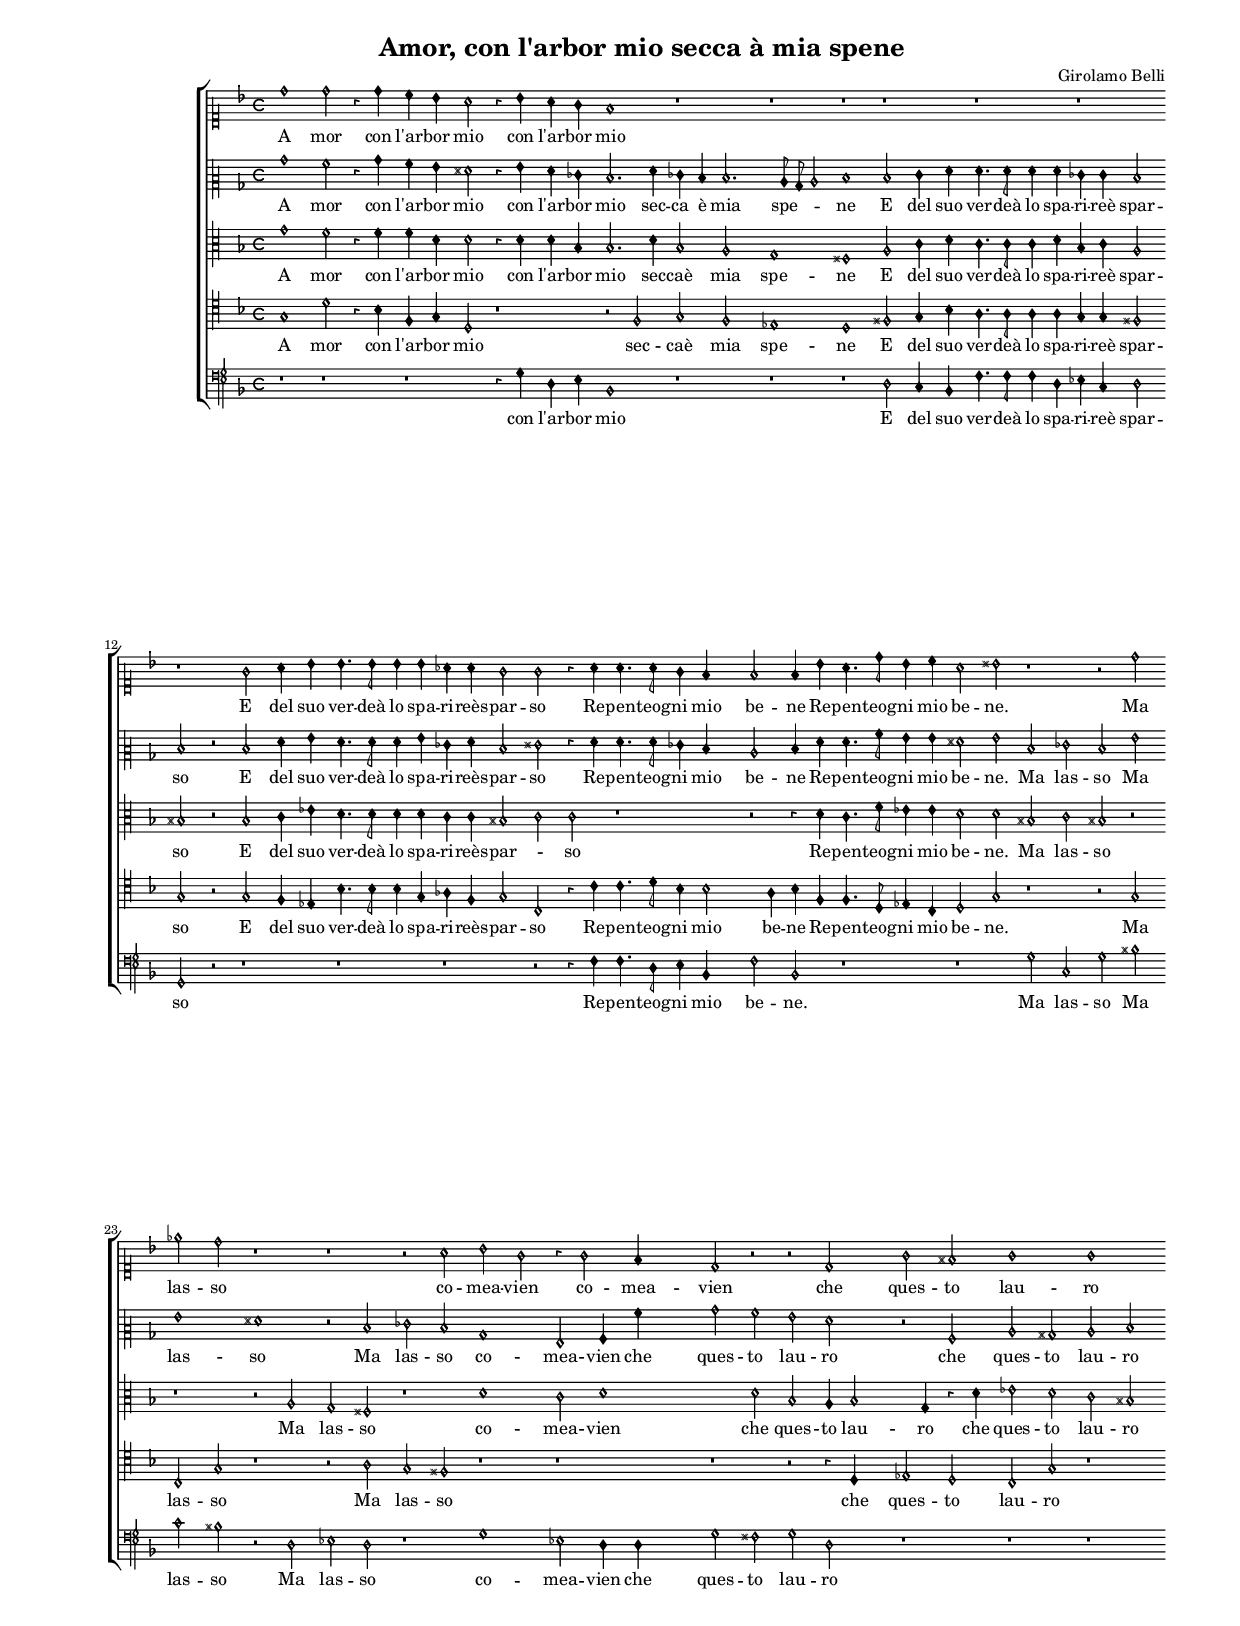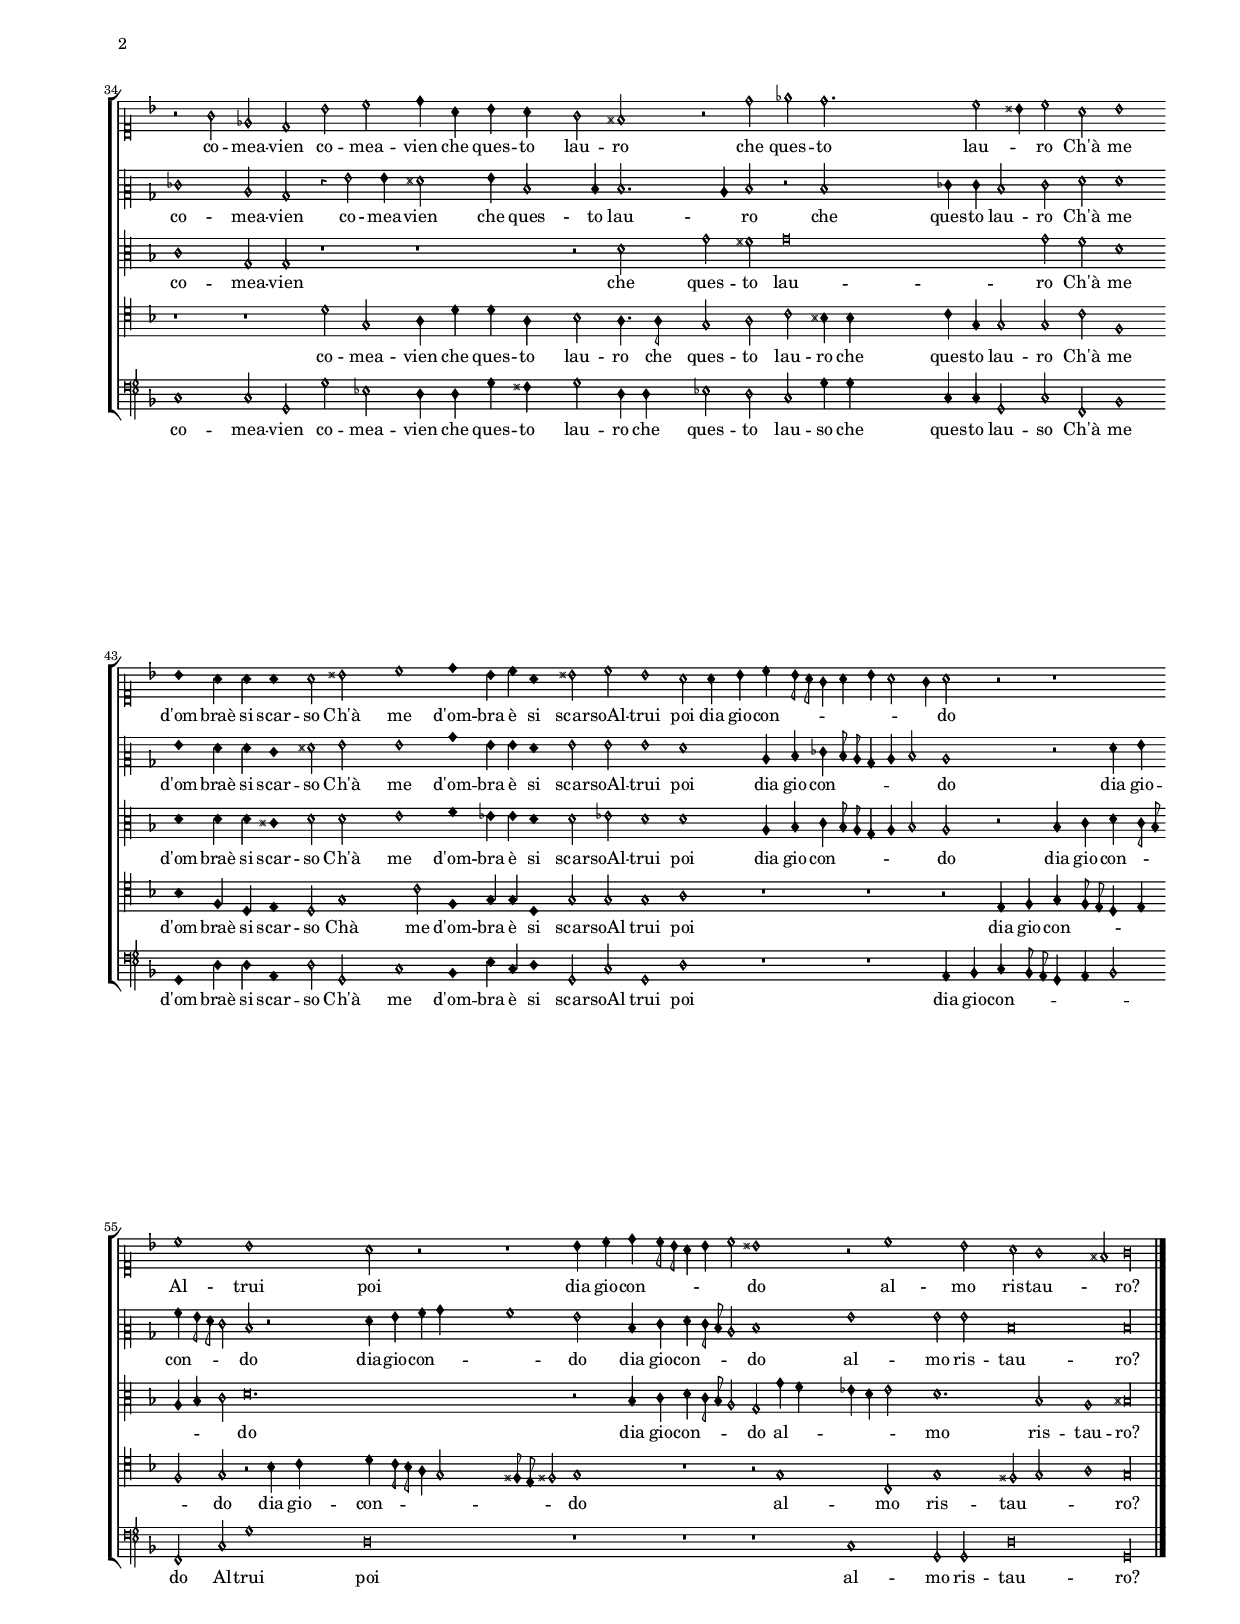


\version "2.12.0"







#(set-default-paper-size "a4")



\paper {
 top-system-spacing #'basic-distance = #10
  system-system-spacing #'basic-distance = #35
  last-bottom-spacing #'basic-distance = #10


  line-width    = 177.348\mm

  left-margin   = 19.9965\mm
 
 top-margin    = 12.656\mm
 
 bottom-margin = 12.656\mm
 
 %%indent = 0 \mm 

  %%set to ##t if your score is less than one page:
 
  ragged-last-bottom = ##t 
  ragged-bottom = ##f
 
  %% system-separator-markup = \slashSeparator 
  
}




\header {

    title = "Amor, con l'arbor mio secca à mia spene"

    composer = "Girolamo Belli"
    
}






AvoiceAA = \relative c'{

\set Score.defaultBarType = "empty"
\override Staff.TimeSignature #'style = #'neomensural
\override Staff.Accidental #'glyph-name-alist = #alteration-mensural-glyph-name-alist
\override Stem #'flag-style = #'mensural
\override Stem #'thickness = #1.0
   \override Voice.NoteHead #'style = #'petrucci
\override Voice.Rest #'style = #'neomensural
\override Score.SpacingSpanner #'spacing-increment = #1.0 % tight spacing     
%% esto se usa para omitir el corchete   override Score.SystemStartBracket #'transparent = ##t
       \clef "petrucci-c1"
 
    \key f \major 
    
 
    \time 4/4 

\autoBeamOff


    d'1      | % 1
 
   d2 r4 d      | % 2
  
  c bes a2      | % 3

    r4 bes a g      | % 4
  
  f1      | % 5
 
\cadenzaOn
   r1 s4 
\cadenzaOff
            | % 
 
\set Score.currentBarNumber = #7
   r1 | % 7 
   r1 | % 8 
   r1 | % 9 
   r1 | % 10 
   r1 | % 11 
   r1      | % 12
\set Score.currentBarNumber = #13
   g2 a4 bes      | % 13

    bes4. bes8 bes4 bes      | % 14
 
   aes  aes g2      | % 15
  
  g r4 a      | % 16
 
\cadenzaOn
   a4. a8 g4 f  s4 
  \cadenzaOff
       | % 17
 
   f2 f4 bes          | % 18
  
\set Score.currentBarNumber = #19
  a4. d8 bes4 c      | % 19
  
  a2 bis      | % 20
 
   r1  | % 
 
   r2 d      | % 22
 
   ees d      | % 23
 
   r1  | % 

   r1      | % 25
\set Score.currentBarNumber = #26
    r2 a      | % 26
 
   bes g      | % 27
 
 \cadenzaOn
  r4 g2 f4  s2 
    \cadenzaOff
       | % 28
 
   d2 r      | % 29
  
\cadenzaOn
  r d  s4 
 \cadenzaOff
          | % 30
 
   g2 fis      | % 31
 
   g1           | % 32
 
\set Score.currentBarNumber = #33
   g      | % 33
 
   r2 g      | % 34
 
   ees d      | % 35
  
  bes' c      | % 36
 
\cadenzaOn
   d4 a bes a  s4 
   \cadenzaOff
      | % 37
 
\cadenzaOn
   g2 fis  s4 
   \cadenzaOff
     | % 38
  
  r2 d'           | % 39
 
\set Score.currentBarNumber = #40

\cadenzaOn
   ees d2. s4 s2   
 \cadenzaOff
       | % 40

    s4 c2 bis4      | % 41
 
   c2 a      | % 42
 
   bes1      | % 43
  \override Voice.NoteHead #'style = #'harmonic-black
\cadenzaOn
   bes1 a4 a a1 
    \cadenzaOff
      | % 44
  \override Voice.NoteHead #'style = #'petrucci
\cadenzaOn
   a2 bis  s2 
  \cadenzaOff
             | % 45
 
\set Score.currentBarNumber = #46
   c1      | % 46
  \override Voice.NoteHead #'style = #'harmonic-black
\cadenzaOn
 d1 bes4 c a1 
     \cadenzaOff
       | % 47
\override Voice.NoteHead #'style = #'petrucci
    bis2 c     | % 48
 
   bes1      | % 49
  
  a2 a4 bes      | % 50
 
   c bes8 a g4 a        | % 51
 
   bes a2 g4           | % 52
 
\set Score.currentBarNumber = #53
   a2 r      | % 53
 
   r1    | % 
 
   c1      | % 55
 
 \cadenzaOn
   bes  s1 s1
    \cadenzaOff
   | % 56
 
 \cadenzaOn
   a2 r s1
   \cadenzaOff
    | % 57
  
  r1  | % 
 
   bes4 c d c8 bes           | % 59
 
\set Score.currentBarNumber = #60
   a4 bes c2     | % 60
 
\cadenzaOn
   bis1   s2 
    \cadenzaOff
     | % 61
 
\cadenzaOn
   r2 c1  
    \cadenzaOff
      | % 62
 
\cadenzaOn
   s2 bis    s2 
    \cadenzaOff
     | % 63
 
 \cadenzaOn
   a g1 s2   
\cadenzaOff
      | % 64
 
   s2 fis    | % 65
 
   g\longa  \bar "|." 

\override Staff.BarLine #'transparent = ##f
}% end of last bar in partorvoice

 





AvoiceBA = \relative c'{

   \override Staff.TimeSignature #'style = #'neomensural
\override Staff.Accidental #'glyph-name-alist = #alteration-mensural-glyph-name-alist
\override Stem #'flag-style = #'mensural
\override Stem #'thickness = #1.0
   \override Voice.NoteHead #'style = #'petrucci
\override Voice.Rest #'style = #'neomensural  
\override Score.SpacingSpanner #'spacing-increment = #1.0 % tight spacing     
  \clef "petrucci-c2"
    \key f \major 
    

    \time 4/4 
\autoBeamOff


    bes'1      | % 1
 
   a2 r4 bes      | % 2
  
  a g fis2      | % 3
  
  r4 g f ees      | % 4

    d2. f4      | % 5
  
\cadenzaOn
  ees d d2. 
\cadenzaOff
         | % 6
 
   s4 c8 bes c2      | % 7

    d1      | % 8
 
   d2 e4 f      | % 9
 
   f4. f8 f4 f      | % 10

    ees ees d2      | % 11
 
   d r      | % 12
 
   d f4 g      | % 13
 
   f4. f8 f4 g      | % 14

    ees f d2      | % 15
 
   eis r4 f      | % 16
 
\cadenzaOn
   f4. f8 ees4 d   s4 
 \cadenzaOff
       | % 17
  
  c2 d4 f      | % 18
 
   f4. a8 g4 g      | % 19
 
   fis2 g      | % 20
 
   d ees      | % 21
 
   d g      | % 22
 
   g1      | % 23
  
  fis      | % 24
 
   r2 d      | % 25
  
  ees d      | % 26
 
   bes1      | % 27
 
\cadenzaOn
   g2 a4 a'    s2 
  \cadenzaOff
       | % 28
 
   bes2 a      | % 29
 
\cadenzaOn
   g f  s4  
   \cadenzaOff
     | % 30
 
   r2 a,      | % 31
 
   c bis      | % 32
 
   c d      | % 33
 
   ees1      | % 34
 
   c2 bes      | % 35
  
  r4 g'2 g4      | % 36
 
\cadenzaOn
   fis2 g4 d2  
   \cadenzaOff
       | % 37
 
\cadenzaOn
   s4 d d2.  
    \cadenzaOff
      | % 38
 
   s4 c d2      | % 39
 
 \cadenzaOn
   r d   s1
    \cadenzaOff
   | % 40
  
  ees4  ees d2      | % 41
 
   e f      | % 42
  
  f1      | % 43
  \override Voice.NoteHead #'style = #'harmonic-black
\cadenzaOn
 g1 f4 f e1    
   \cadenzaOff
     | % 44
 \override Voice.NoteHead #'style = #'petrucci
\cadenzaOn
   fis2 g  s2 
    \cadenzaOff
      | % 45
 
   g1      | % 46
 \override Voice.NoteHead #'style = #'harmonic-black
\cadenzaOn
   bes1 g4 g f1 
     \cadenzaOff
     | % 47
  \override Voice.NoteHead #'style = #'petrucci
  g2 g      | % 48
 
   g1      | % 49
 
   f      | % 50
  
  c4 d ees d8 c      | % 51
  
  bes4 c d2      | % 52
 
   c1      | % 53
  
  r2 f4 g      | % 54
 
   a g8 f e2      | % 55
 
 \cadenzaOn
   d r  s1 s1  
   \cadenzaOff
     | % 56
  
  \cadenzaOn
  f4 g a bes s1 
  \cadenzaOff
   | % 57
 
   a1      | % 58
 
   g2 d4 e      | % 59
 
   f e8 d c2      | % 60
 
\cadenzaOn
   d1   s2  
  \cadenzaOff
     | % 61
  
\cadenzaOn
  g1  s2 
    \cadenzaOff
      | % 62
  
\cadenzaOn
  g2 g  s2 
     \cadenzaOff
      | % 63
  
\cadenzaOn  
  d\breve
   \cadenzaOff
   | % 64
  
  s1      | % 65
  
  d\longa  \bar "|." 
\override Staff.BarLine #'transparent = ##f
}% end of last bar in partorvoice

 





AvoiceCA = \relative c{

\override Staff.TimeSignature #'style = #'neomensural
\override Staff.Accidental #'glyph-name-alist = #alteration-mensural-glyph-name-alist
\override Stem #'flag-style = #'mensural
\override Stem #'thickness = #1.0
   \override Voice.NoteHead #'style = #'petrucci
\override Voice.Rest #'style = #'neomensural
\override Score.SpacingSpanner #'spacing-increment = #1.0 % tight spacing     
    \clef "petrucci-c3"
  
 
    \key f \major 
    
 
    \time 4/4 
 
\autoBeamOff

   g''1      | % 1
 
   f2 r4 f      | % 2
 
   f d d2      | % 3

    r4 d d bes      | % 4
 
   bes2. d4      | % 5
 
\cadenzaOn
   bes2 a    s4 
\cadenzaOff
       | % 6
  
  g1      | % 7
  
  fis      | % 8
 
   a2 c4 d      | % 9
 
   c4. c8 c4 d      | % 10
 
   bes c a2      | % 11
 
   bis r      | % 12
 
   bes c4 ees      | % 13
 
   d4. d8 d4 d      | % 14
 
   c c bis2      | % 15
 
   c c      | % 16
 
\cadenzaOn
   r1 s4 
\cadenzaOff
     | % 
 
   r2 r4 d      | % 18
 
   c4. f8 ees4  ees      | % 19
 
   d2 d      | % 20
 
   bis c      | % 21
 
   bis r      | % 22
 
   r1  | % 
  
  r2 a      | % 24
  
  g fis      | % 25
 
   r1  | % 
 
   d'1      | % 27
 
\cadenzaOn
   c2 d1 
 \cadenzaOff
        | % 28
 
   s2 d      | % 29
 
\cadenzaOn
   bes a4 bes2  
   \cadenzaOff
      | % 30
 
   s4 g r d'      | % 31
  
  ees2 d      | % 32
 
   c bis      | % 33
 
   c1      | % 34
  
  g2 g      | % 35
 
   r1  | % 

\cadenzaOn
   r1 s4 
   \cadenzaOff
    | % 37
\cadenzaOn
    r2 d'   s4 
   \cadenzaOff
    | % 38

    g2 fis      | % 39
  
  \cadenzaOn
  g\breve     
   \cadenzaOff
   | % 40
 
   s1      | % 41
  
  g2 f      | % 42
 
   d1      | % 43
 \override Voice.NoteHead #'style = #'harmonic-black
\cadenzaOn
   d1 d4 d cis1   
   \cadenzaOff
       | % 44
 \override Voice.NoteHead #'style = #'petrucci
\cadenzaOn
   d2 d   s2 
    \cadenzaOff
    | % 45
 
   e1      | % 46
 \override Voice.NoteHead #'style = #'harmonic-black
\cadenzaOn
   f1 ees4  ees d1   
    \cadenzaOff
     | % 47
 \override Voice.NoteHead #'style = #'petrucci
   d2 ees!      | % 48
 
   d1      | % 49
 
   d      | % 50
 
   a4 bes c bes8 a      | % 51
 
   g4 a bes2      | % 52
 
   a r      | % 53
  
  bes4 c d c8 bes      | % 54
  
  a4 bes c2      | % 55
 
 \cadenzaOn
   d\breve.    
  \cadenzaOff
     | % 56

\cadenzaOn
    s1  s1
  \cadenzaOff
     | % 57
 
   s1      | % 58
  
  r2 bes4 c      | % 59
 
   d c8 bes a2      | % 60
 
 \cadenzaOn
  g g'4 f  s2  
   \cadenzaOff
    | % 61
 
\cadenzaOn
   ees4 d ees2  s2 
  \cadenzaOff
      | % 62
 
\cadenzaOn
   d1.  
   \cadenzaOff
      | % 63
 
 \cadenzaOn
   s2 bes   s1 
  \cadenzaOff
     | % 64
 
   a1    | % 65
  
  bis\longa  \bar "|." 
\override Staff.BarLine #'transparent = ##f
}% end of last bar in partorvoice

 






AvoiceDA = \relative c{

    \override Staff.TimeSignature #'style = #'neomensural
\override Staff.Accidental #'glyph-name-alist = #alteration-mensural-glyph-name-alist
\override Stem #'flag-style = #'mensural
\override Stem #'thickness = #1.0
   \override Voice.NoteHead #'style = #'petrucci
\override Voice.Rest #'style = #'neomensural
\override Score.SpacingSpanner #'spacing-increment = #1.0 % tight spacing     
    \clef "petrucci-c4"

   \key f \major 
    

    \time 4/4 
  
\autoBeamOff

  g'1      | % 1
  
  d'2 r4 bes      | % 2

    f g d2      | % 3
  
  r1  | % 
 
   r2 f      | % 5
  
\cadenzaOn
  g f   s4 
\cadenzaOff
      | % 6
 
   ees1      | % 7
  
  d      | % 8
 
   fis2 g4 bes      | % 9
 
   a4. a8 a4 a      | % 10
 
   g g fis2      | % 11
 
   g r      | % 12
  
  g f4 ees      | % 13
 
   bes'4. bes8 bes4 g      | % 14
 
   aes f g2      | % 15
 
   c, r4 c'      | % 16
 
\cadenzaOn
   c4. d8 bes4 bes2  
 \cadenzaOff
      | % 17
  
  s4 a bes f      | % 18
 
   f4. d8 ees4 c      | % 19
 
   d2 g      | % 20
  
  r1  | % 
 
   r2 g      | % 22
 
   c, g'      | % 23
 
   r1  | % 
 
   r2 a      | % 25
 
   g fis      | % 26
 
   r1  | % 

\cadenzaOn
   r1 s2 
 \cadenzaOff
     | % 28 
   r1 | % 29 
\cadenzaOn
   r2 r4 d   s4 
   \cadenzaOff
     | % 30
 
   ees2 d      | % 31
  
  c g'      | % 32
  
  r1  | % 
 
  r1 | % 34
  r1 | % 35
   d'2 g,      | % 36
 
\cadenzaOn
   a4 d d a   s4 
   \cadenzaOff
      | % 37
  
\cadenzaOn
  bes2 a4. a8  s4 
   \cadenzaOff
       | % 38
 
   g2 a      | % 39
 
 \cadenzaOn
   c bis4  bis s1   
 \cadenzaOff
      | % 40
 
   c4 g g2      | % 41
 
   g c      | % 42
 
   f,1      | % 43
 \override Voice.NoteHead #'style = #'harmonic-black
\cadenzaOn
   bes1 f4 d e1     
   \cadenzaOff
     | % 44
 \override Voice.NoteHead #'style = #'petrucci
\cadenzaOn
   d2 g1  
   \cadenzaOff
      | % 45
  
  s2 c      | % 46
 \override Voice.NoteHead #'style = #'harmonic-black
 \cadenzaOn
 f,1 g4 g d1    
     \cadenzaOff
     | % 47
 \override Voice.NoteHead #'style = #'petrucci
   g2 g      | % 48
 
   g1      | % 49
  
  a      | % 50
  
  r1  | % 
 
  r1 | % 52
   r2 e4 f      | % 53
 
   g f8 e d4 e      | % 54
 
   f2 g      | % 55
 
 \cadenzaOn
   r bes4 c  s1 s1 
     \cadenzaOff
   | % 56
  
  \cadenzaOn
  d4 c8 bes a4 g2   s2. 
  \cadenzaOff
    | % 57
  
  s4 fis8 e fis!2      | % 58
 
   g1      | % 59
 
   r1  | % 

\cadenzaOn
    r2 g1  
    \cadenzaOff
       | % 61
 
\cadenzaOn
   s2 c, s2 
    \cadenzaOff
       | % 62
  
\cadenzaOn
  g'1    s2 
  \cadenzaOff
      | % 63
  
  \cadenzaOn
  fis2 g  s1
   \cadenzaOff
   | % 64
  
  a1     | % 65
 
   g\longa  \bar "|." 
\override Staff.BarLine #'transparent = ##f
}% end of last bar in partorvoice

 






AvoiceEA = \relative c{

  \override Staff.TimeSignature #'style = #'neomensural
\override Staff.Accidental #'glyph-name-alist = #alteration-mensural-glyph-name-alist
\override Stem #'flag-style = #'mensural
\override Stem #'thickness = #1.0
   \override Voice.NoteHead #'style = #'petrucci
\override Voice.Rest #'style = #'neomensural
\override Score.SpacingSpanner #'spacing-increment = #1.0 % tight spacing 
      \clef "petrucci-f4"   
    \key f \major 
    

    \time 4/4 

\autoBeamOff

    r1  | % 
 
    r1 | % 2 
    r1 | % 3
   r4 g' d  e      | % 4
  
  bes1      | % 5
 
\cadenzaOn
   r1 s4 
  \cadenzaOff
     | % 
   r1 | % 7 
   r1 | % 8
  d2 c4 bes      | % 9
 
   f'4. f8 f4 d      | % 10
 
   ees c d2      | % 11
  
  g, r      | % 12
 
   r1  | % 
 
   r1 | % 14 
   r1 | % 15 
  r2 r4 f'      | % 16
 
\cadenzaOn
   f4. d8  e4 bes  s4 
    \cadenzaOff
     | % 17
  
  f'2 bes,      | % 18
 
   r1  | % 

   r1 | % 20 
   g'2 c,      | % 21
 
   g' bis      | % 22
  
  c bis      | % 23
 
   r d,      | % 24
  
  ees d      | % 25

    r1  | % 
  
  g1      | % 27
 
\cadenzaOn
   ees2 d4 d  s2 
    \cadenzaOff
       | % 28
 
   g2 fis      | % 29
 
\cadenzaOn
   g d   s4 
     \cadenzaOff
     | % 30
  
  r1  | % 
  r1 | % 32 
   r1 | % 33
  c1      | % 34
  
  c2 g      | % 35
  
  g' ees      | % 36
 
\cadenzaOn
   d4 d g fis   s4 
     \cadenzaOff
      | % 37
 
\cadenzaOn
   g2 d4 d   s4 
   \cadenzaOff
      | % 38
 
   ees2 d      | % 39
 
 \cadenzaOn
   c g'4 g  s1
    \cadenzaOff
   | % 40
 
   c,4 c g2      | % 41
 
   c f,      | % 42
  
  bes1      | % 43
 \override Voice.NoteHead #'style = #'harmonic-black
\cadenzaOn
  g1 d'4 d a1   
    \cadenzaOff
      | % 44
 \override Voice.NoteHead #'style = #'petrucci
\cadenzaOn
   d2 g,  s2 
    \cadenzaOff
      | % 45
 
   c1      | % 46
  \override Voice.NoteHead #'style = #'harmonic-black
\cadenzaOn
  bes1  e4 c d1     
    \cadenzaOff
     | % 47
 \override Voice.NoteHead #'style = #'petrucci
   g,2 c      | % 48
 
   g1      | % 49
 
   d'      | % 50
  
  r1  | % 
 
  r1 | % 52
   a4 bes c bes8 a      | % 53
 
   g4 a bes2      | % 54
  
  f c'      | % 55
 
 \cadenzaOn
   g'1  s1 s1   
\cadenzaOff
       | % 56
 
 \cadenzaOn
   d\breve    
   \cadenzaOff
    | % 57
 
   s1      | % 58
  
  r1  | % 
 
  r1 | % 60 
\cadenzaOn
  r1 s2 
  \cadenzaOff
     | % 61
\cadenzaOn
   c1   s2 
    \cadenzaOff
    | % 62
 
\cadenzaOn
   g2 g   s2 
    \cadenzaOff
    | % 63

\cadenzaOn
    d'\breve   
   \cadenzaOff
     | % 64
  
  s1     | % 65
 
   g,\longa  \bar "|." 

\override Staff.BarLine #'transparent = ##f
}% end of last bar in partorvoice






      ApartAverseA = \lyricmode { 

\set stanza = \skip4  A mor con  l'ar  -- bor mio
  con  l'ar  -- bor mio E del suo ver --  deà  lo spa -- ri --  reès 
  -- par -- so Re -- pen -- teog -- ni mio be -- ne Re -- pen -- teog
  -- ni mio be -- ne. Ma las -- so co -- mea -- vien co -- mea -- vien
  che ques -- to lau -- ro co -- mea -- vien co -- mea -- vien che
  ques -- to lau -- ro che ques --  to     lau -- \skip4 ro  Ch'à  me
   d'om  --  braè  si scar -- so  Ch'à  me  d'om  -- bra  è  si scar
  -- soAl -- trui poi dia gio -- con -- \skip4 \skip4 \skip4 \skip4
  \skip4 \skip4 \skip4 do Al -- trui poi dia gio -- con -- \skip4 \skip4
  \skip4 \skip4 \skip4 do al -- mo ris -- tau -- \skip4  ro? 
}

ApartBverseA = \lyricmode { 
\set stanza = \skip4 A mor con  l'ar  -- bor mio
  con  l'ar  -- bor mio sec -- ca  è   mia    spe -- \skip4 \skip4 ne E del
  suo ver --  deà  lo spa -- ri --  reè  spar -- so E del suo ver --
   deà  lo spa -- ri --  reès  -- par -- so Re -- pen -- teog -- ni
  mio be -- ne Re -- pen -- teog -- ni mio be -- ne. Ma las -- so Ma
  las -- so Ma las -- so co -- mea -- vien che ques -- to lau -- ro
  che ques -- to lau -- ro co -- mea -- vien co -- mea -- vien che
  ques -- to lau -- \skip4 ro che ques -- to lau --  ro  Ch'à  me
   d'om  --  braè  si scar -- so  Ch'à  me  d'om  -- bra  è  si scar
  -- soAl -- trui poi dia gio -- con -- \skip4 \skip4 \skip4 \skip4 \skip4 do
  dia gio -- con -- \skip4 \skip4 \skip4 do dia -- gio -- con -- \skip4
  \skip4 do dia gio -- con -- \skip4 \skip4 \skip4 do al -- mo ris -- tau --
   ro? 
}

ApartCverseA = \lyricmode { 
\set stanza = \skip4  A  mor con  l'ar  -- bor
  mio con  l'ar  -- bor mio sec --  caè  mia spe -- ne E del suo ver
  --  deà  lo spa -- ri --  reè  spar -- so E del suo ver --  deà  lo
  spa -- ri --  reès  -- par -- \skip4 so Re -- pen -- teog -- ni mio
  be -- ne. Ma las -- so Ma las -- so co -- mea --  vien    che ques
  -- to lau -- ro che ques -- to lau -- ro co -- mea -- vien che ques
  -- to lau -- ro  Ch'à  me  d'om  --  braè  si scar -- so  Ch'à  me
   d'om  -- bra  è  si scar -- soAl -- trui poi dia gio -- con --
  \skip4 \skip4 \skip4 \skip4 \skip4 do dia gio -- con -- \skip4 \skip4
  \skip4 \skip4 \skip4  do    dia gio -- con -- \skip4 \skip4 \skip4 do al --
  \skip4 \skip4 \skip4 \skip4  mo    ris -- tau --  ro? 
}


ApartDverseA = \lyricmode { 
\set stanza = \skip4 A mor con  l'ar  -- bor
  mio sec --  caè  mia spe -- ne E del suo ver --  deà  lo spa -- ri
  --  reè  spar -- so E del suo ver --  deà  lo spa -- ri --  reès  --
  par -- so Re -- pen -- teog -- ni  mio    be -- ne Re -- pen --
  teog -- ni mio be -- ne. Ma las -- so Ma las -- so che ques -- to lau
  -- ro co -- mea -- vien che ques -- to lau -- ro che ques -- to lau
  -- ro che ques -- to lau -- ro  Ch'à  me  d'om  --  braè  si scar --
  so  Chà    me  d'om  -- bra  è  si scar -- soAl trui poi dia gio
  -- con -- \skip4 \skip4 \skip4 \skip4 \skip4 do dia gio -- con -- \skip4
  \skip4 \skip4 \skip4 \skip4 \skip4 \skip4 do al -- mo ris -- tau -- \skip4 \skip4
   ro? 
}


ApartEverseA = \lyricmode { 
\set stanza = \skip4  con  l'ar  -- bor mio E del
  suo ver --  deà  lo spa -- ri --  reè  spar -- so Re -- pen -- teog
  -- ni mio be -- ne. Ma las -- so Ma las -- so Ma las -- so co -- mea
  -- vien che ques -- to lau -- ro co -- mea -- vien co -- mea -- vien
  che ques -- to lau -- ro che ques -- to lau -- so che ques -- to lau
  -- so  Ch'à  me  d'om  --  braè  si scar -- so  Ch'à  me  d'om  --
  bra  è  si scar -- soAl trui poi dia gio -- con -- \skip4 \skip4
  \skip4 \skip4 \skip4 do Al -- trui poi al -- mo ris -- tau --  ro? 
}




\score {
 
    <<
 
        \context StaffGroup = G<<
 
            \context Staff = ApartA <<
 
                \context Voice = AvoiceAA \AvoiceAA

            >>

              \context Lyrics = ApartAverseA\lyricsto AvoiceAA  \ApartAverseA



            \context Staff = ApartB <<
 
                \context Voice = AvoiceBA \AvoiceBA

            >>


			   \context Lyrics = ApartBverseA\lyricsto AvoiceBA  \ApartBverseA


            \context Staff = ApartC << 

                \context Voice = AvoiceCA \AvoiceCA

            >>


			     \context Lyrics = ApartCverseA\lyricsto AvoiceCA  \ApartCverseA
 

            \context Staff = ApartD <<
 
                \context Voice = AvoiceDA \AvoiceDA

            >>



		        \context Lyrics = ApartDverseA\lyricsto AvoiceDA  \ApartDverseA


            \context Staff = ApartE <<
 
                \context Voice = AvoiceEA \AvoiceEA

            >>



			    \context Lyrics = ApartEverseA\lyricsto AvoiceEA  \ApartEverseA

        >> %end of StaffGroupG





      \set Score.skipBars = ##t
      \set Score.markFormatter = #format-mark-box-letters %%boxed rehearsal-marks
 
      \override Score.TimeSignature #'style = #'() %%makes timesigs always numerical

      %% remove previous line to get cut-time/alla breve or common time
 
      \set Score.pedalSustainStyle = #'mixed 

       %% make spanners comprise the note it end on, so that there is no doubt that this note is included.

       \override Score.TrillSpanner #'(bound-details right padding) = #-2
 
     \override Score.TextSpanner #'(bound-details right padding) = #-1
 
     %% Lilypond's normal textspanners are too weak:
  
      \override Score.TextSpanner #'dash-period = #1

      \override Score.TextSpanner #'dash-fraction = #0.5
 
     %% lilypond chordname font, like mscore jazzfont, is both far too big and extremely ugly (olagunde@start.no):

      \override Score.ChordName #'font-family = #'roman
 
      \override Score.ChordName #'font-size =#0
 
      %% In my experience the normal thing in printed scores is maj7 and not the triangle. (olagunde):

      \set Score.majorSevenSymbol = \markup {maj7}

  >>

 

 %% Boosey and Hawkes, and Peters, have barlines spanning all staff-groups in a score,

  %% Eulenburg and Philharmonia, like Lilypond, have no barlines between staffgroups.
  %% If you want the Eulenburg/Lilypond style, comment out the following line:
 

 \layout {\context {\Score \override BarLine #'transparent = ##t}}

}%% end of score-block

 

#(set-global-staff-size 14)
